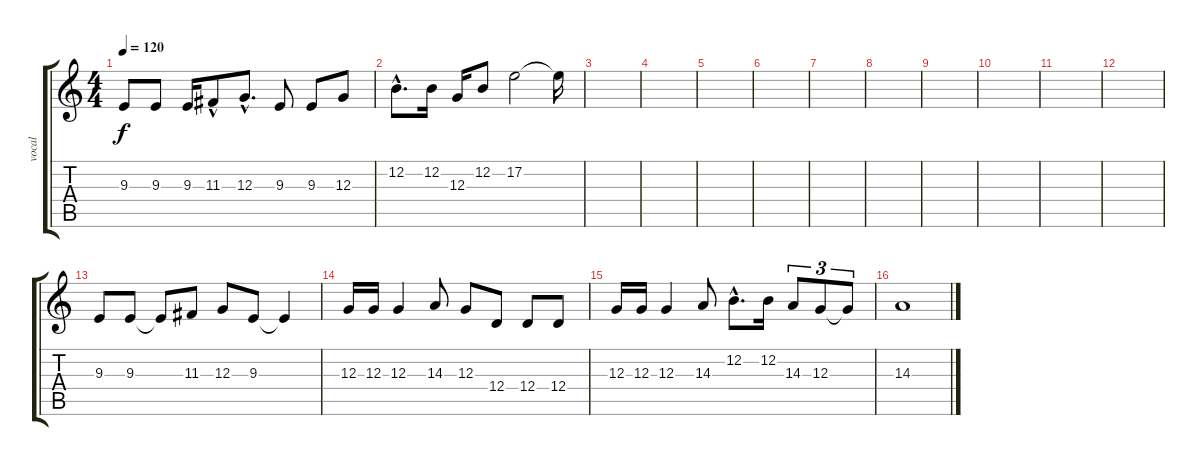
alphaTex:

\track ("vocal" "vocal") {instrument lead6voice}
\staff {score tabs}
\tuning (E4 B3 G3 D3 A2 E2) {hide}
\ts (4 4)
\tempo 120
\clef g2
\ks c
9.3.8{dy f} 9.3.8 9.3.16 11.3{hac}.8 12.3{hac}.8{d} 9.3.8 9.3.8 12.3.8 |
12.2{hac}.8{d} 12.2.16 12.3.16 12.2.8 17.2.2 17.2{t}.16 |
|
|
|
|
|
|
|
|
|
|
9.3.8 9.3.8 9.3{t}.8 11.3.8 12.3.8 9.3.8 9.3{t}.4 |
12.3.16 12.3.16 12.3.4 14.3.8 12.3.8 12.4.8 12.4.8 12.4.8 |
12.3.16 12.3.16 12.3.4 14.3.8 12.2{hac}.8{d} 12.2.16 14.3.8{tu (3 2)} 12.3.8{tu (3 2)} 12.3{t}.8{tu (3 2)} |
14.3.1
